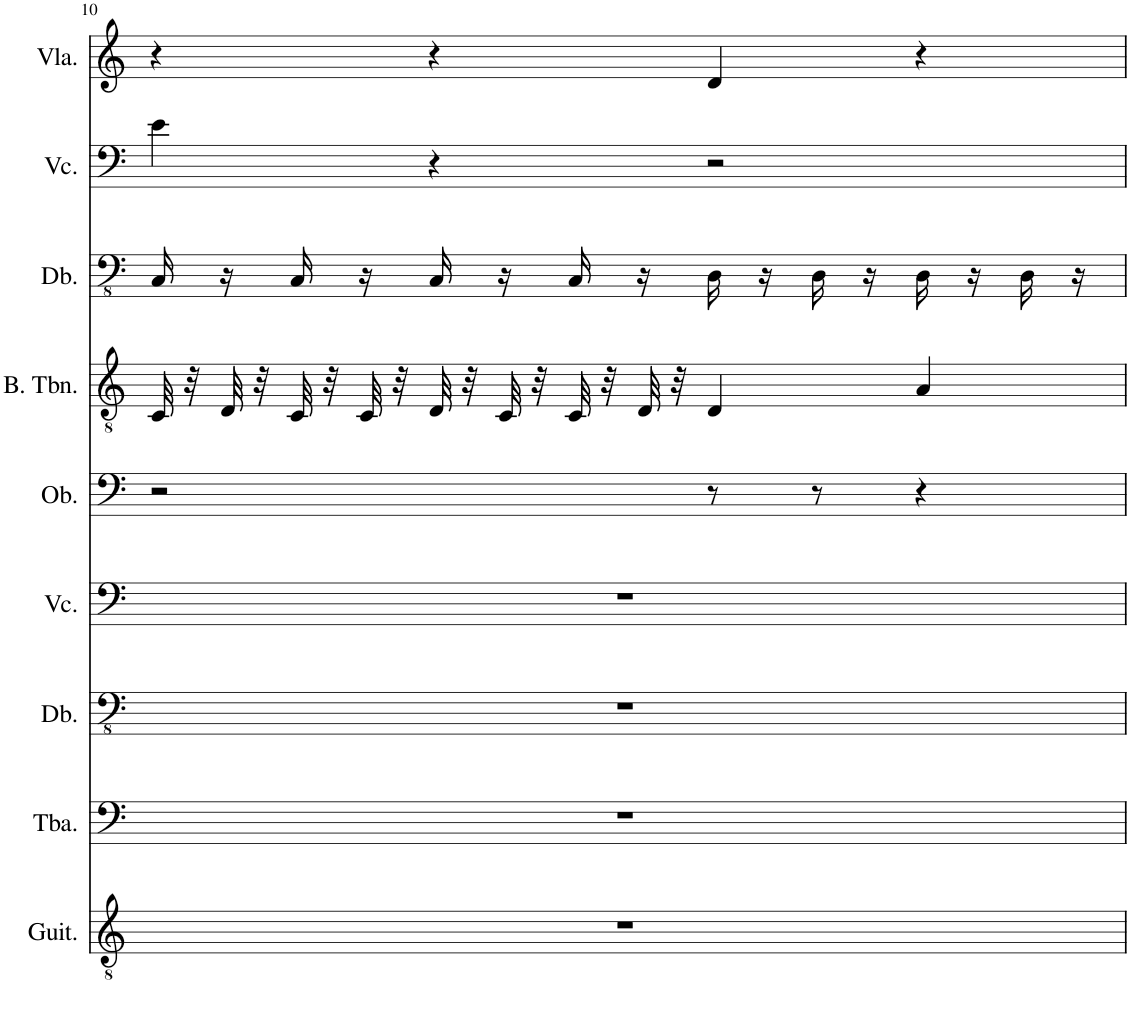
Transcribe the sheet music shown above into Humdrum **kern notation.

**kern	**kern	**kern	**kern	**kern	**kern	**kern	**kern	**kern
*part9	*part8	*part7	*part6	*part5	*part4	*part3	*part2	*part1
*staff9	*staff8	*staff7	*staff6	*staff5	*staff4	*staff3	*staff2	*staff1
*I"Classical Guitar	*I"Tuba	*I"Double Bass	*I"Violoncello	*I"Oboe	*I"Bass Trombone	*I"Double Bass	*I"Violoncello	*I"Viola
*I'Guit.	*I'Tba.	*I'Db.	*I'Vc.	*I'Ob.	*I'B. Tbn.	*I'Db.	*I'Vc.	*I'Vla.
!!LO:PB:g=z
*clefGv2	*clefF4	*clefFv4	*clefF4	*clefF4	*clefGv2	*clefFv4	*clefF4	*clefG2
*	*	*Trd7c12	*	*	*	*Trd7c12	*	*
*k[]	*k[]	*k[]	*k[]	*k[]	*k[]	*k[]	*k[]	*k[]
*M4/4	*M4/4	*M4/4	*M4/4	*M4/4	*M4/4	*M4/4	*M4/4	*M4/4
=10	=10	=10	=10	=10	=10	=10	=10	=10
1r	1r	1r	1r	2r	32C/	16CC/	4e\	4r
.	.	.	.	.	32r	.	.	.
.	.	.	.	.	32D/	16r	.	.
.	.	.	.	.	32r	.	.	.
.	.	.	.	.	32C/	16CC/	.	.
.	.	.	.	.	32r	.	.	.
.	.	.	.	.	32C/	16r	.	.
.	.	.	.	.	32r	.	.	.
.	.	.	.	.	32D/	16CC/	4r	4r
.	.	.	.	.	32r	.	.	.
.	.	.	.	.	32C/	16r	.	.
.	.	.	.	.	32r	.	.	.
.	.	.	.	.	32C/	16CC/	.	.
.	.	.	.	.	32r	.	.	.
.	.	.	.	.	32D/	16r	.	.
.	.	.	.	.	32r	.	.	.
.	.	.	.	8r	4D/	16DD\	2r	4d/
.	.	.	.	.	.	16r	.	.
.	.	.	.	8r	.	16DD\	.	.
.	.	.	.	.	.	16r	.	.
.	.	.	.	4r	4A/	16DD\	.	4r
.	.	.	.	.	.	16r	.	.
.	.	.	.	.	.	16DD\	.	.
.	.	.	.	.	.	16r	.	.
=	=	=	=	=	=	=	=	=
*-	*-	*-	*-	*-	*-	*-	*-	*-
